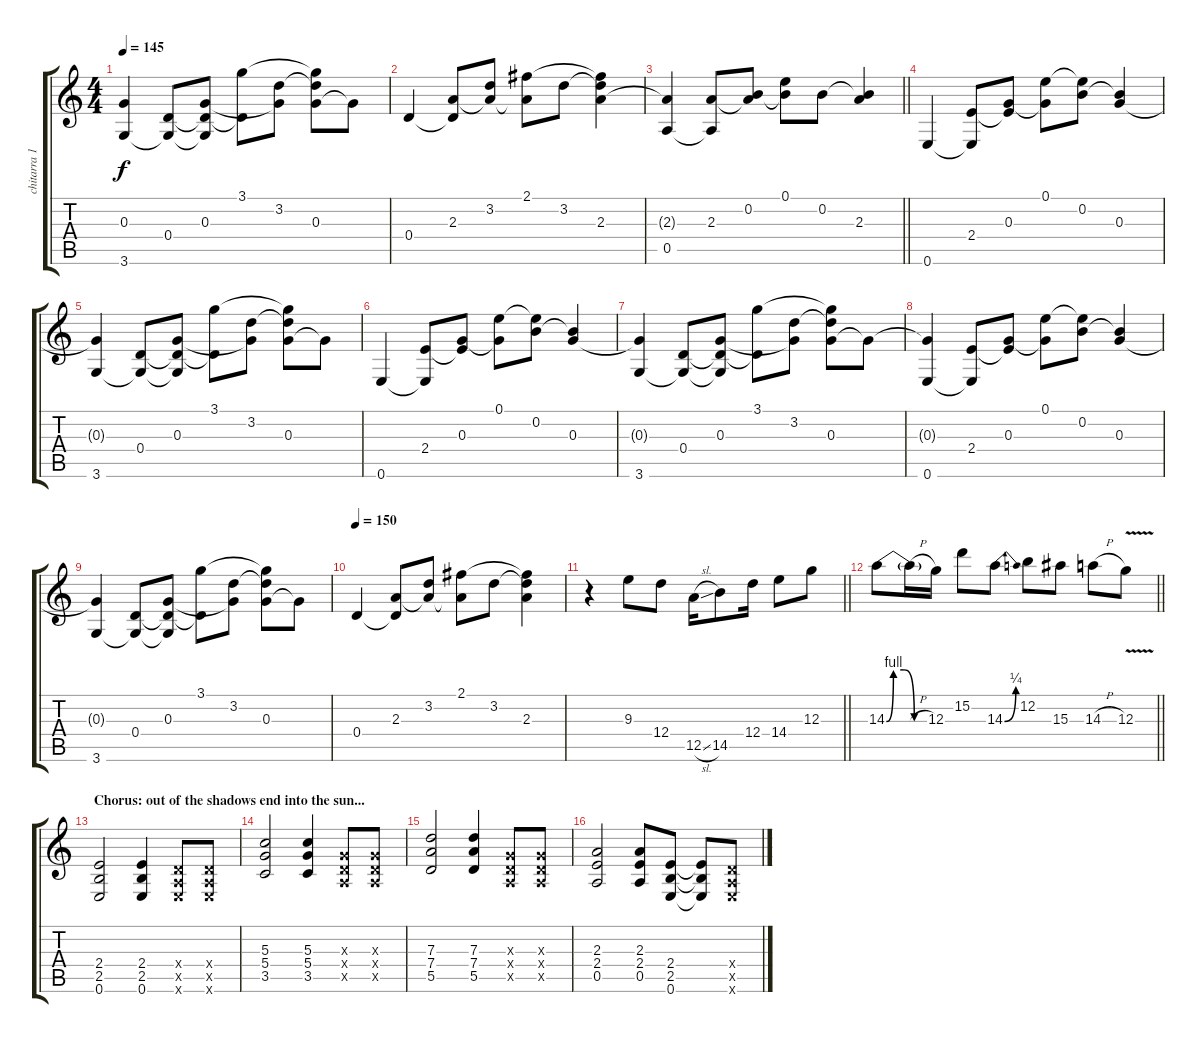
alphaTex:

\track ("chitarra 1" "chitarra 1") {instrument overdrivenguitar}
\staff {score tabs}
\tuning (E4 B3 G3 D3 A2 E2) {hide}
\ts (4 4)
\tempo 145
\clef g2
\ks c
(0.3{t} 3.6).4{dy f} (0.4 3.6{t}).8 (0.3 0.4{t} 3.6{t}).8 (3.1 0.4{t}).8 (3.2 0.3{t}).8 (3.1{t} 3.2{t} 0.3).8 0.3{t}.8 |
0.4.4 (2.3 0.4{t}).8 (3.2 2.3{t}).8 (2.1 2.3{t}).8 3.2.8 (2.1{t} 3.2{t} 2.3).4 |
\barLineRight lightlight
(2.3{t} 0.5).4 (2.3 0.5{t}).8 (0.2 2.3{t}).8 (0.1 0.2{t}).8 0.2.8 (0.2{t} 2.3).4 |
0.6.4 (2.4 0.6{t}).8 (0.3 2.4{t}).8 (0.1 0.3{t}).8 (0.1{t} 0.2).8 (0.2{t} 0.3).4 |
(0.3{t} 3.6).4 (0.4 3.6{t}).8 (0.3 0.4{t} 3.6{t}).8 (3.1 0.4{t}).8 (3.2 0.3{t}).8 (3.1{t} 3.2{t} 0.3).8 0.3{t}.8 |
0.6.4 (2.4 0.6{t}).8 (0.3 2.4{t}).8 (0.1 0.3{t}).8 (0.1{t} 0.2).8 (0.2{t} 0.3).4 |
(0.3{t} 3.6).4 (0.4 3.6{t}).8 (0.3 0.4{t} 3.6{t}).8 (3.1 0.4{t}).8 (3.2 0.3{t}).8 (3.1{t} 3.2{t} 0.3).8 0.3{t}.8 |
(0.3{t} 0.6).4 (2.4 0.6{t}).8 (0.3 2.4{t}).8 (0.1 0.3{t}).8 (0.1{t} 0.2).8 (0.2{t} 0.3).4 |
(0.3{t} 3.6).4 (0.4 3.6{t}).8 (0.3 0.4{t} 3.6{t}).8 (3.1 0.4{t}).8 (3.2 0.3{t}).8 (3.1{t} 3.2{t} 0.3).8 0.3{t}.8 |
\tempo 150
0.4.4{instrument overdrivenguitar} (2.3 0.4{t}).8 (3.2 2.3{t}).8 (2.1 2.3{t}).8 3.2.8 (2.1{t} 3.2{t} 2.3).4 |
\barLineRight lightlight
r.4{volume 16} 9.3.8{instrument overdrivenguitar} 12.4.8 12.5{sl}.16 14.5.8 12.4.16 14.4.8 12.3.8 |
\barLineRight lightlight
14.3{be (custom 0 0 10 4 25 4 40 0 60 0)}.8 14.3{h t}.16 12.3.16 15.2.8 14.3{be (bend 0 0 60 1)}.8 12.2.8 15.3.8 14.3{h}.8 12.3{v}.8 |
\section ("" "Chorus: out of the shadows end into the sun...")
(2.4 2.5 0.6).2{volume 12 balance 0 instrument overdrivenguitar} (2.4 2.5 0.6).4 (0.4{x} 0.5{x} 0.6{x}).8 (0.4{x} 0.5{x} 0.6{x}).8 |
(5.3 5.4 3.5).2 (5.3 5.4 3.5).4 (0.3{x} 0.4{x} 0.5{x}).8 (0.3{x} 0.4{x} 0.5{x}).8 |
(7.3 7.4 5.5).2 (7.3 7.4 5.5).4 (0.3{x} 0.4{x} 0.5{x}).8 (0.3{x} 0.4{x} 0.5{x}).8 |
(2.3 2.4 0.5).2 (2.3 2.4 0.5).8 (2.4 2.5 0.6).8 (2.4{t} 2.5{t} 0.6{t}).8 (0.4{x} 0.5{x} 0.6{x}).8
